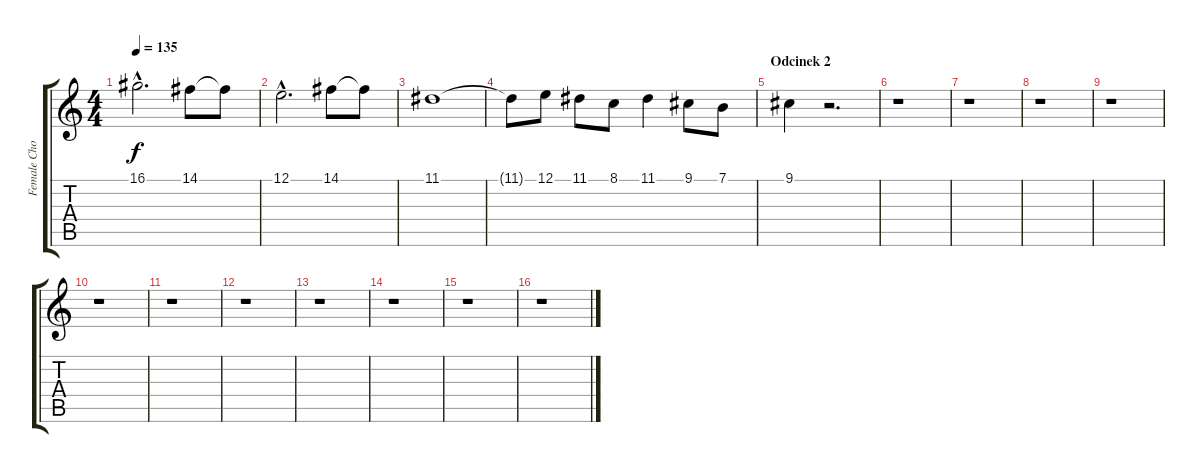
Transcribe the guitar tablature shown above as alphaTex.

\track ("Female Choir" "Female Cho") {instrument choiraahs}
\staff {score tabs}
\tuning (E4 B3 G3 D3 A2 E2) {hide}
\ts (4 4)
\tempo 135
\clef g2
\ks c
16.1{hac}.2{d dy f} 14.1.8 14.1{t}.8 |
12.1{hac}.2{d} 14.1.8 14.1{t}.8 |
11.1.1 |
11.1{t}.8 12.1.8 11.1.8 8.1.8 11.1.4 9.1.8 7.1.8 |
\section ("" "Odcinek 2")
9.1.4 r.2{d} |
r.1 |
r.1 |
r.1 |
r.1 |
r.1 |
r.1 |
r.1 |
r.1 |
r.1 |
r.1 |
r.1
